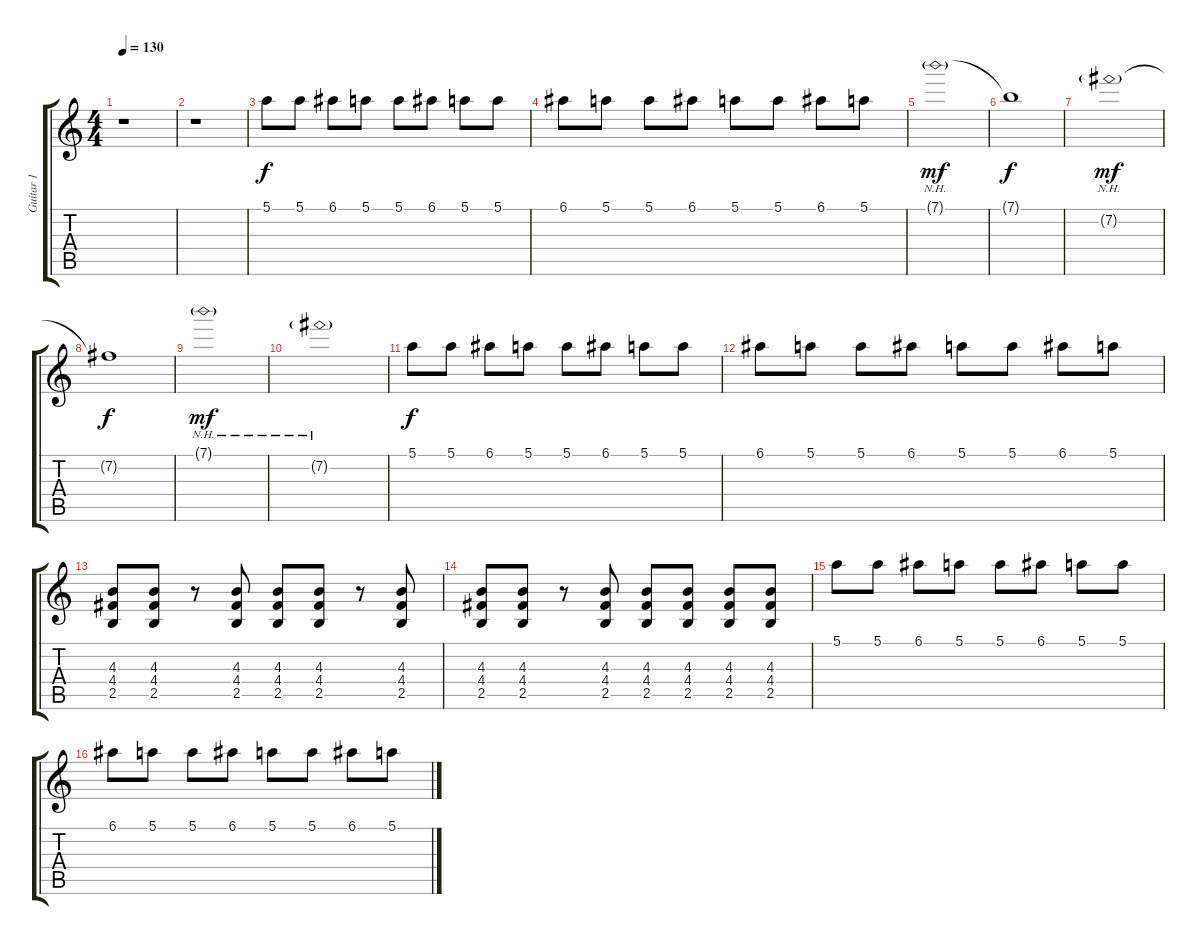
\track ("Guitar 1" "Guitar 1") {instrument distortionguitar}
\staff {score tabs}
\tuning (E4 B3 G3 D3 A2 E2) {hide}
\ts (4 4)
\tempo 130
\clef g2
\ks c
r.1{dy f} |
r.1 |
5.1.8 5.1.8 6.1.8 5.1.8 5.1.8 6.1.8 5.1.8 5.1.8 |
6.1.8 5.1.8 5.1.8 6.1.8 5.1.8 5.1.8 6.1.8 5.1.8 |
7.1{nh g}.1{dy mf} |
7.1{t}.1{dy f} |
7.2{nh g}.1{dy mf} |
7.2{t}.1{dy f} |
7.1{nh g}.1{dy mf} |
7.2{nh g}.1 |
5.1.8{dy f} 5.1.8 6.1.8 5.1.8 5.1.8 6.1.8 5.1.8 5.1.8 |
6.1.8 5.1.8 5.1.8 6.1.8 5.1.8 5.1.8 6.1.8 5.1.8 |
(4.3 4.4 2.5).8 (4.3 4.4 2.5).8 r.8 (4.3 4.4 2.5).8 (4.3 4.4 2.5).8 (4.3 4.4 2.5).8 r.8 (4.3 4.4 2.5).8 |
(4.3 4.4 2.5).8 (4.3 4.4 2.5).8 r.8 (4.3 4.4 2.5).8 (4.3 4.4 2.5).8 (4.3 4.4 2.5).8 (4.3 4.4 2.5).8 (4.3 4.4 2.5).8 |
5.1.8 5.1.8 6.1.8 5.1.8 5.1.8 6.1.8 5.1.8 5.1.8 |
6.1.8 5.1.8 5.1.8 6.1.8 5.1.8 5.1.8 6.1.8 5.1.8
